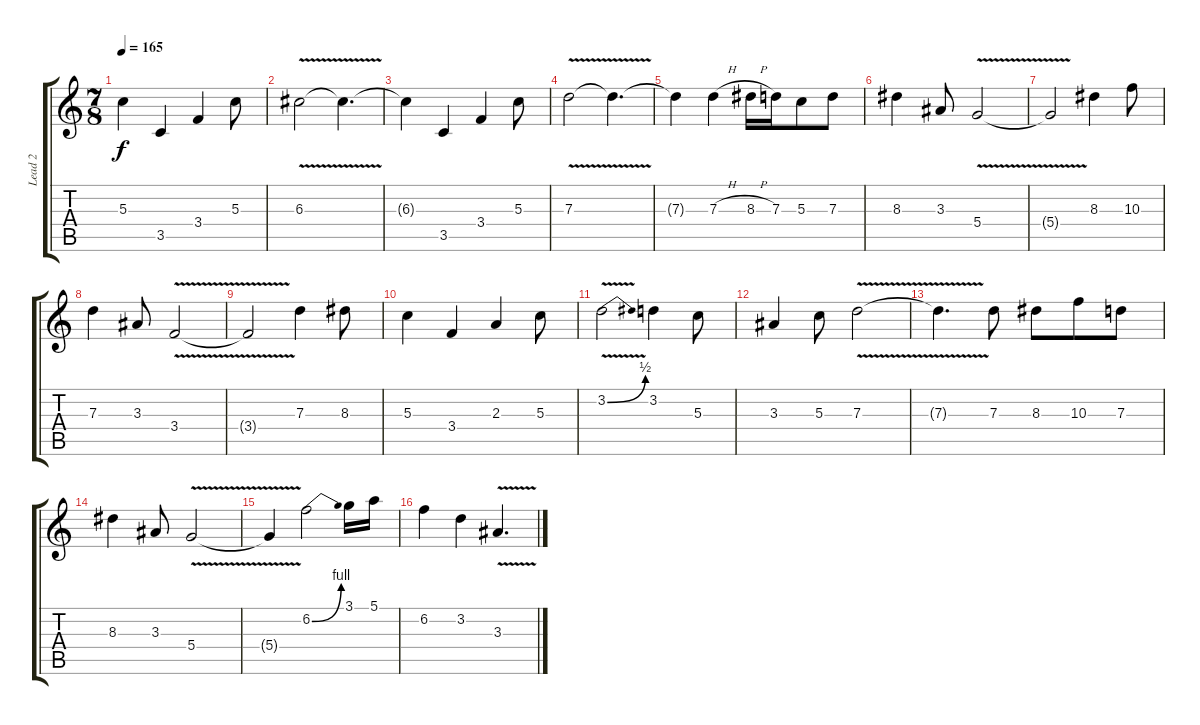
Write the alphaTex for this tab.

\track ("Lead 2" "Lead 2") {instrument distortionguitar}
\staff {score tabs}
\tuning (E4 B3 G3 D3 A2 E2) {hide}
\ts (7 8)
\tempo 165
\clef g2
\ks c
5.3{t}.4{dy f} 3.5.4 3.4.4 5.3.8 |
6.3{v}.2 6.3{t}.4{d} |
6.3{t}.4 3.5.4 3.4.4 5.3.8 |
7.3{v}.2 7.3{t}.4{d} |
7.3{t}.4 7.3{h}.4 8.3{h}.16 7.3.16 5.3.8 7.3.8 |
8.3.4 3.3.8 5.4{v}.2 |
5.4{t}.2 8.3.4 10.3.8 |
7.3.4 3.3.8 3.4{v}.2 |
3.4{t}.2 7.3.4 8.3.8 |
5.3.4 3.4.4 2.3.4 5.3.8 |
3.2{be (bend 0 0 60 2) v}.2 3.2.4 5.3.8 |
3.3.4 5.3.8 7.3{v}.2 |
7.3{t}.4{d} 7.3.8 8.3.8 10.3.8 7.3.8 |
8.3.4 3.3.8 5.4{v}.2 |
5.4{t}.4 6.2{be (bend 0 0 60 4)}.2 3.1.16 5.1.16 |
6.2.4 3.2.4 3.3{v}.4{d}
